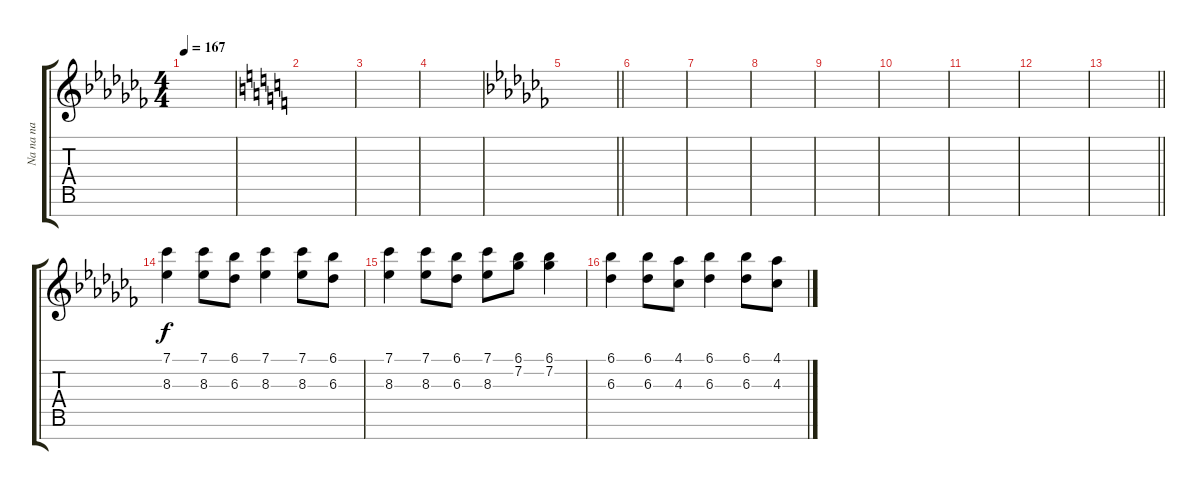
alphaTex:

\track ("Na na na" "Na na na") {instrument distortionguitar}
\staff {score tabs}
\tuning (E4 B3 G3 D3 A2 E2 B1) {hide}
\ts (4 4)
\tempo 167
\clef g2
\ks abminor
|
\ks c
|
|
|
\barLineRight lightlight
\ks abminor
|
|
|
|
|
|
|
|
\barLineRight lightlight
|
(7.1 8.3).4 (7.1 8.3).8 (6.1 6.3).8 (7.1 8.3).4 (7.1 8.3).8 (6.1 6.3).8 |
(7.1 8.3).4 (7.1 8.3).8 (6.1 6.3).8 (7.1 8.3).8 (6.1 7.2).8 (6.1 7.2).4 |
(6.1 6.3).4 (6.1 6.3).8 (4.1 4.3).8 (6.1 6.3).4 (6.1 6.3).8 (4.1 4.3).8
